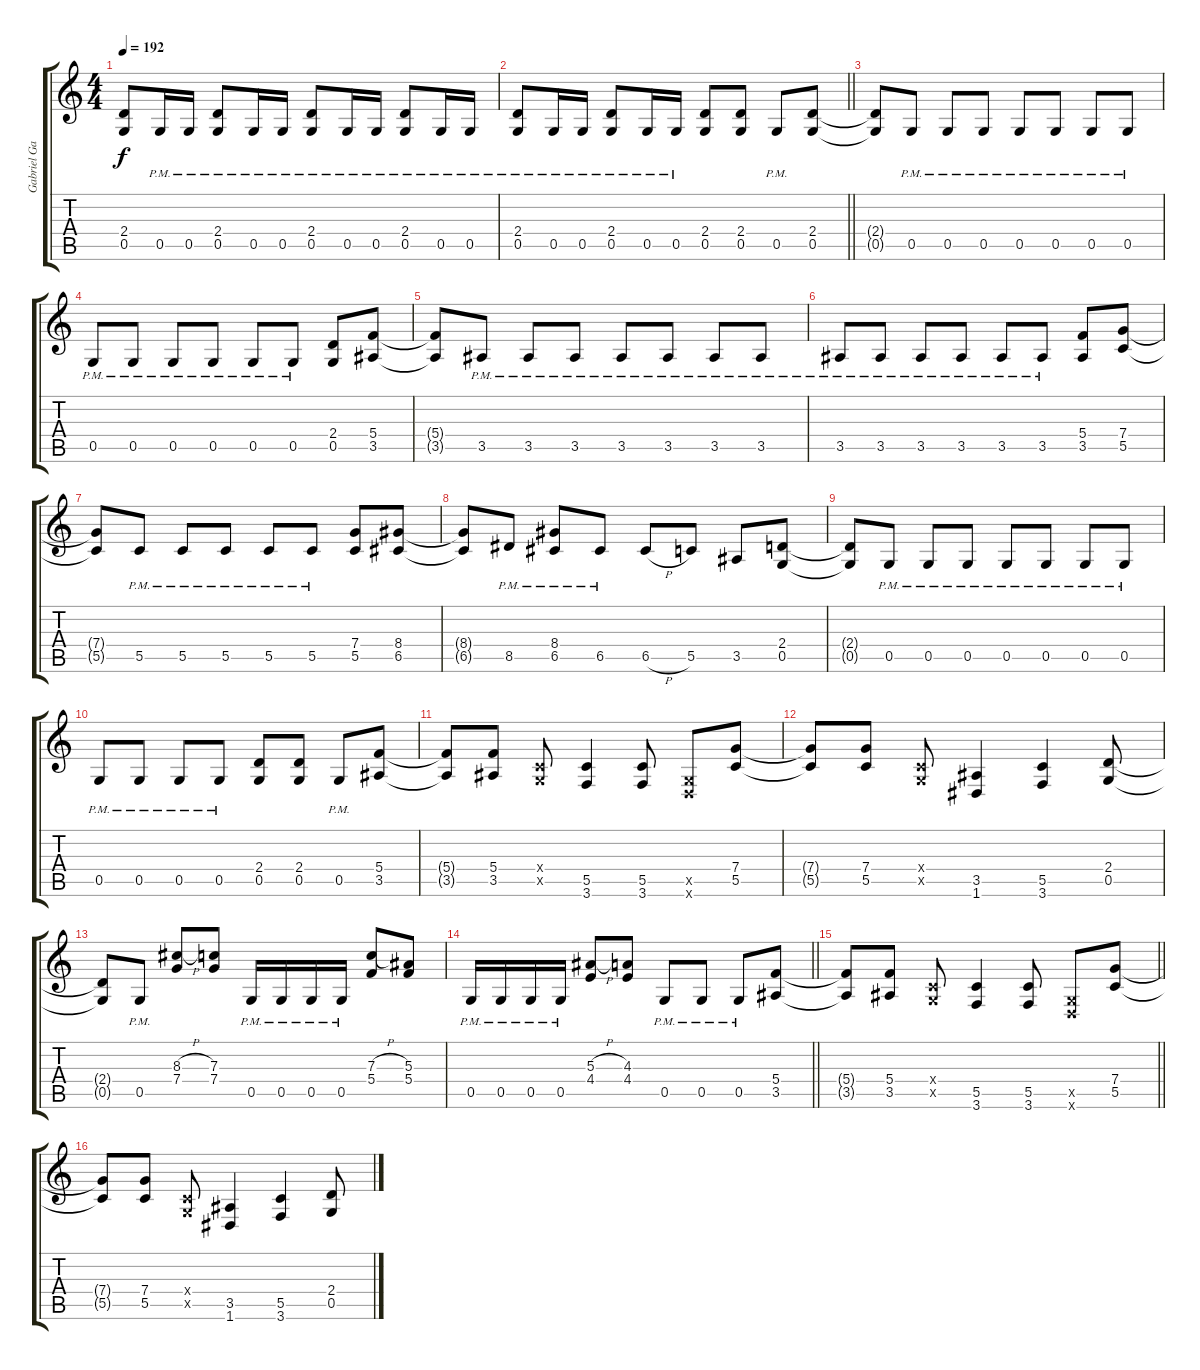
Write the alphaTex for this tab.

\track ("Gabriel Garcia" "Gabriel Ga") {instrument distortionguitar}
\staff {score tabs}
\tuning (D4 A3 F3 C3 G2 D2) {hide}
\ts (4 4)
\tempo 192
\clef g2
\ks c
(2.4{t} 0.5{t}).8{dy f} 0.5{pm}.16 0.5{pm}.16 (2.4{pm} 0.5{pm}).8 0.5{pm}.16 0.5{pm}.16 (2.4{pm} 0.5{pm}).8 0.5{pm}.16 0.5{pm}.16 (2.4{pm} 0.5{pm}).8 0.5{pm}.16 0.5{pm}.16 |
\barLineRight lightlight
(2.4{pm} 0.5{pm}).8 0.5{pm}.16 0.5{pm}.16 (2.4{pm} 0.5{pm}).8 0.5{pm}.16 0.5{pm}.16 (2.4 0.5).8 (2.4 0.5).8 0.5{pm}.8 (2.4 0.5).8 |
\section ("" "")
(2.4{t} 0.5{t}).8 0.5{pm}.8 0.5{pm}.8 0.5{pm}.8 0.5{pm}.8 0.5{pm}.8 0.5{pm}.8 0.5{pm}.8 |
0.5{pm}.8 0.5{pm}.8 0.5{pm}.8 0.5{pm}.8 0.5{pm}.8 0.5{pm}.8 (2.4 0.5).8 (5.4 3.5).8 |
(5.4{t} 3.5{t}).8 3.5{pm}.8 3.5{pm}.8 3.5{pm}.8 3.5{pm}.8 3.5{pm}.8 3.5{pm}.8 3.5{pm}.8 |
3.5{pm}.8 3.5{pm}.8 3.5{pm}.8 3.5{pm}.8 3.5{pm}.8 3.5{pm}.8 (5.4 3.5).8 (7.4 5.5).8 |
(7.4{t} 5.5{t}).8 5.5{pm}.8 5.5{pm}.8 5.5{pm}.8 5.5{pm}.8 5.5{pm}.8 (7.4 5.5).8 (8.4 6.5).8 |
(8.4{t} 6.5{t}).8 8.5{pm}.8 (8.4{pm} 6.5{pm}).8 6.5{pm}.8 6.5{h}.8 5.5.8 3.5.8 (2.4 0.5).8 |
(2.4{t} 0.5{t}).8 0.5{pm}.8 0.5{pm}.8 0.5{pm}.8 0.5{pm}.8 0.5{pm}.8 0.5{pm}.8 0.5{pm}.8 |
0.5{pm}.8 0.5{pm}.8 0.5{pm}.8 0.5{pm}.8 (2.4 0.5).8 (2.4 0.5).8 0.5{pm}.8 (5.4 3.5).8 |
(5.4{t} 3.5{t}).8 (5.4 3.5).8 (0.4{x} 0.5{x}).8 (5.5 3.6).4 (5.5 3.6).8 (0.5{x} 0.6{x}).8 (7.4 5.5).8 |
(7.4{t} 5.5{t}).8 (7.4 5.5).8 (0.4{x} 0.5{x}).8 (3.5 1.6).4 (5.5 3.6).4 (2.4 0.5).8 |
(2.4{t} 0.5{t}).8 0.5{pm}.8 (8.3{h} 7.4).8 (7.3 7.4).8 0.5{pm}.16 0.5{pm}.16 0.5{pm}.16 0.5{pm}.16 (7.3{h} 5.4).8 (5.3 5.4).8 |
\barLineRight lightlight
0.5{pm}.16 0.5{pm}.16 0.5{pm}.16 0.5{pm}.16 (5.3{h} 4.4).8 (4.3 4.4).8 0.5{pm}.8 0.5{pm}.8 0.5{pm}.8 (5.4 3.5).8 |
\barLineRight lightlight
(5.4{t} 3.5{t}).8 (5.4 3.5).8 (0.4{x} 0.5{x}).8 (5.5 3.6).4 (5.5 3.6).8 (0.5{x} 0.6{x}).8 (7.4 5.5).8 |
\section ("" "")
(7.4{t} 5.5{t}).8 (7.4 5.5).8 (0.4{x} 0.5{x}).8 (3.5 1.6).4 (5.5 3.6).4 (2.4 0.5).8
